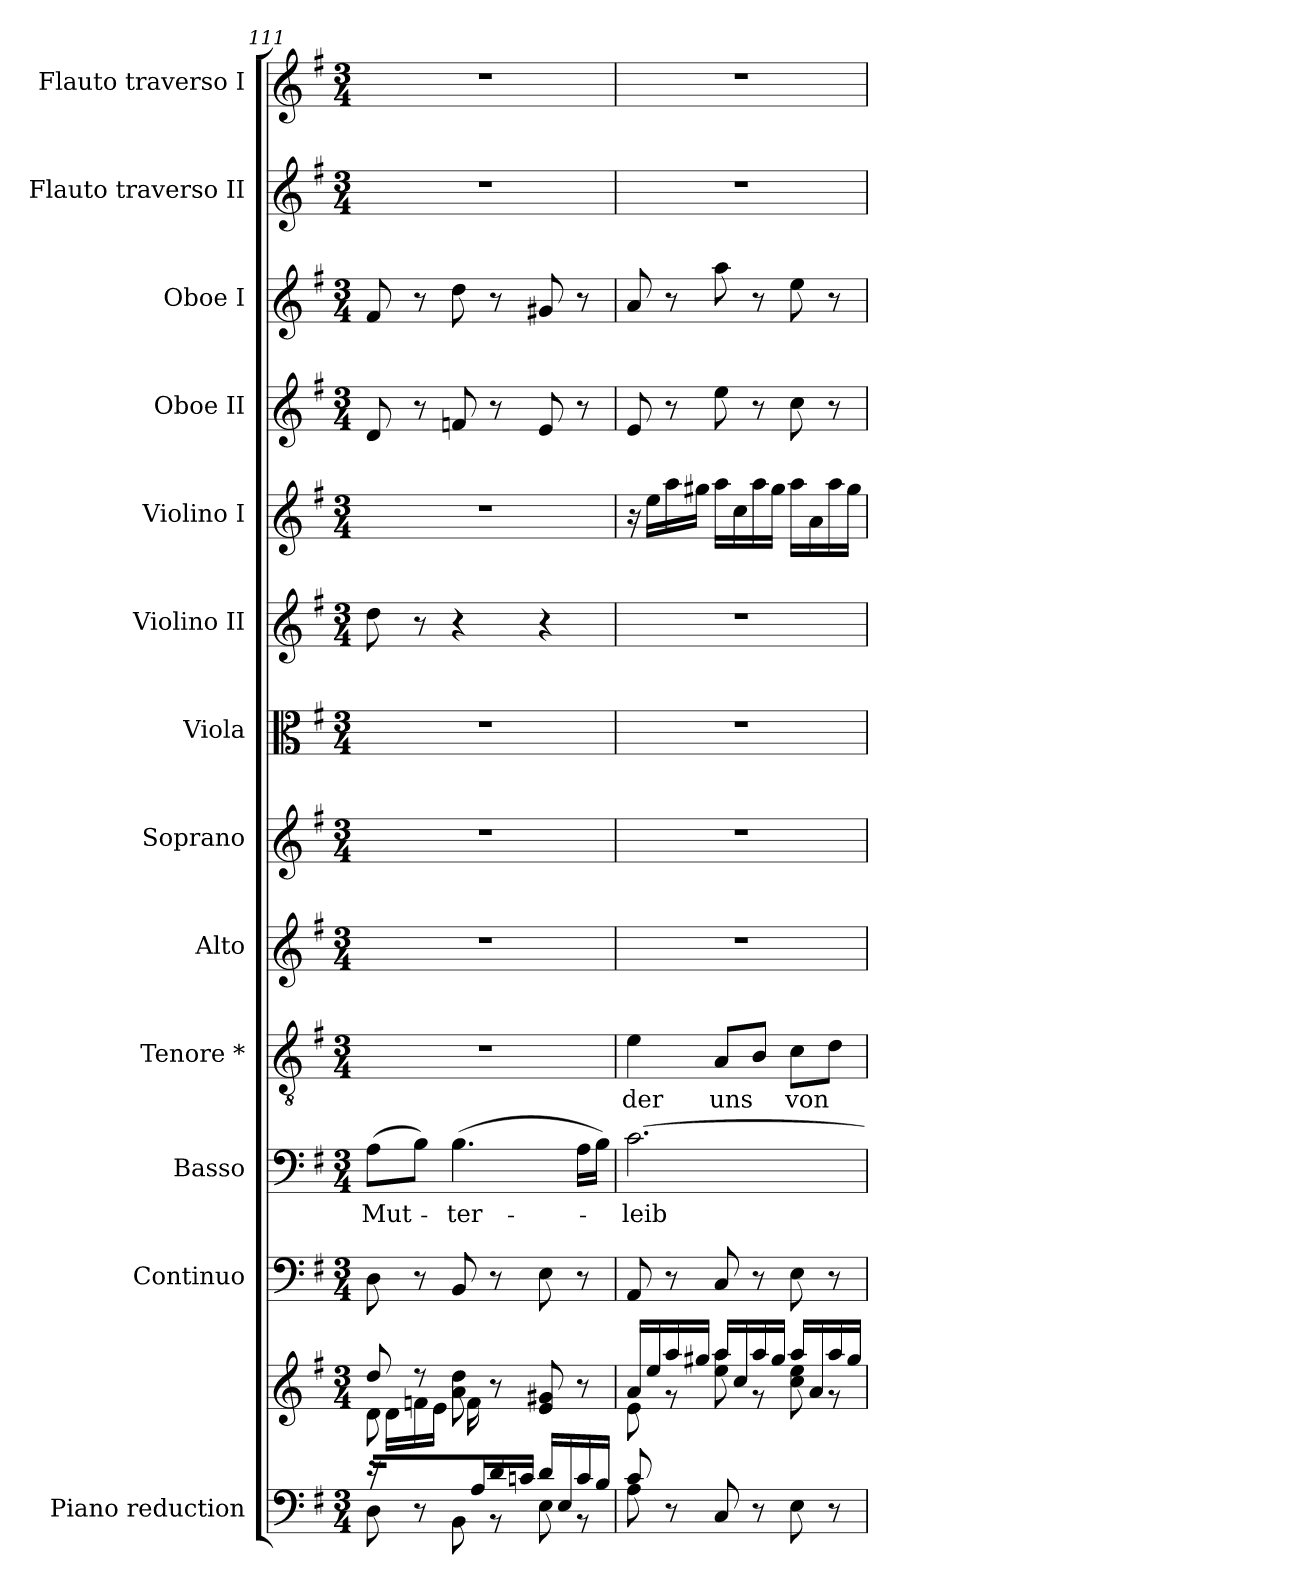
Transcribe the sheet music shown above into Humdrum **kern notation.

**kern	**kern	**kern	**kern	**text	**kern	**text	**kern	**kern	**kern	**kern	**kern	**kern	**kern	**kern	**kern
*part13	*part13	*part12	*part11	*part11	*part10	*part10	*part9	*part8	*part7	*part6	*part5	*part4	*part3	*part2	*part1
*staff14	*staff13	*staff12	*staff11	*staff11	*staff10	*staff10	*staff9	*staff8	*staff7	*staff6	*staff5	*staff4	*staff3	*staff2	*staff1
*I"Piano reduction	*	*I"Continuo	*I"Basso	*	*I"Tenore *	*	*I"Alto	*I"Soprano	*I"Viola	*I"Violino II	*I"Violino I	*I"Oboe II	*I"Oboe I	*I"Flauto traverso II	*I"Flauto traverso I
*I'Pno	*	*	*	*	*	*	*	*	*I'Vla	*I'Vln	*I'Vln	*I'Ob	*I'Ob	*	*
*clefF4	*clefG2	*clefF4	*clefF4	*	*clefGv2	*	*clefG2	*clefG2	*clefC3	*clefG2	*clefG2	*clefG2	*clefG2	*clefG2	*clefG2
*k[f#]	*k[f#]	*k[f#]	*k[f#]	*	*k[f#]	*	*k[f#]	*k[f#]	*k[f#]	*k[f#]	*k[f#]	*k[f#]	*k[f#]	*k[f#]	*k[f#]
*M3/4	*M3/4	*M3/4	*M3/4	*	*M3/4	*	*M3/4	*M3/4	*M3/4	*M3/4	*M3/4	*M3/4	*M3/4	*M3/4	*M3/4
=111	=111	=111	=111	=111	=111	=111	=111	=111	=111	=111	=111	=111	=111	=111	=111
*^	*^	*	*	*	*	*	*	*	*	*	*	*	*	*	*
*	*	*	*^	*	*	*	*	*	*	*	*	*	*	*	*	*	*
!	!	!	!	!	!	!	!LO:LY:b	!	!	!	!	!	!	!	!	!	!	!
16r	8D\	8dd/	8d\	16ryy	8D\	(8A\L	Mut-	2.r	.	2.r	2.r	2.r	8dd\	2.r	8d/	8f#/	2.r	2.r
4ryy	.	.	.	16d\LL	.	.	.	.	.	.	.	.	.	.	.	.	.	.
.	8r	8r	8ryy	16fn\	8r	8B\J)	.	.	.	.	.	.	8r	.	8r	8r	.	.
.	.	.	.	16e\JJ	.	.	.	.	.	.	.	.	.	.	.	.	.	.
!	!	!	!	!	!	!	!LO:LY:b	!	!	!	!	!	!	!	!	!	!	!
.	8BB\	8a\ 8dd\	8ryy	16f\LL	8BB/	(4.B\	-ter-	.	.	.	.	.	4r	.	8fn/	8dd\	.	.
16A/	.	.	.	4..ryy	.	.	.	.	.	.	.	.	.	.	.	.	.	.
16d/	8r	8r	8ryy	.	8r	.	.	.	.	.	.	.	.	.	8r	8r	.	.
16cn/JJ	.	.	.	.	.	.	.	.	.	.	.	.	.	.	.	.	.	.
16d/LL	8E\	8e/ 8g#X/	8ryy	.	8E\	.	.	.	.	.	.	.	4r	.	8e/	8g#X/	.	.
16E/	.	.	.	.	.	.	.	.	.	.	.	.	.	.	.	.	.	.
16c/	8r	8r	8ryy	.	8r	16A\LL	.	.	.	.	.	.	.	.	8r	8r	.	.
16B/JJ	.	.	.	.	.	16B\JJ)	.	.	.	.	.	.	.	.	.	.	.	.
*	*	*	*v	*v	*	*	*	*	*	*	*	*	*	*	*	*	*	*
=112	=112	=112	=112	=112	=112	=112	=112	=112	=112	=112	=112	=112	=112	=112	=112	=112	=112
!	!	!	!	!	!	!LO:LY:b	!	!LO:LY:b	!	!	!	!	!	!	!	!	!
8c/	8A\	16a/LL	8e\	8AA/	[2.c\	-leib	4e\	der	2.r	2.r	2.r	2.r	16r	8e/	8a/	2.r	2.r
.	.	16ee/	.	.	.	.	.	.	.	.	.	.	16ee\LL	.	.	.	.
8r	8ryy	16aa/	8r	8r	.	.	.	.	.	.	.	.	16aa\	8r	8r	.	.
.	.	16gg#X/JJ	.	.	.	.	.	.	.	.	.	.	16gg#X\JJ	.	.	.	.
!	!	!	!	!	!	!	!	!LO:LY:b	!	!	!	!	!	!	!	!	!
8ryy	8C/	16aa/LL	8ee\ 8aa\	8C/	.	.	8A/L	uns	.	.	.	.	16aa\LL	8ee\	8aa\	.	.
.	.	16cc/	.	.	.	.	.	.	.	.	.	.	16cc\	.	.	.	.
8r	8ryy	16aa/	8r	8r	.	.	8B/J	.	.	.	.	.	16aa\	8r	8r	.	.
.	.	16gg#/JJ	.	.	.	.	.	.	.	.	.	.	16gg#\JJ	.	.	.	.
!	!	!	!	!	!	!	!	!LO:LY:b	!	!	!	!	!	!	!	!	!
8ryy	8E\	16aa/LL	8cc\ 8ee\	8E\	.	.	8c\L	von	.	.	.	.	16aa\LL	8cc\	8ee\	.	.
.	.	16a/	.	.	.	.	.	.	.	.	.	.	16a\	.	.	.	.
8r	8ryy	16aa/	8r	8r	.	.	8d\J	.	.	.	.	.	16aa\	8r	8r	.	.
.	.	16gg#/JJ	.	.	.	.	.	.	.	.	.	.	16gg#\JJ	.	.	.	.
*v	*v	*	*	*	*	*	*	*	*	*	*	*	*	*	*	*	*
*	*v	*v	*	*	*	*	*	*	*	*	*	*	*	*	*	*
=	=	=	=	=	=	=	=	=	=	=	=	=	=	=	=
*-	*-	*-	*-	*-	*-	*-	*-	*-	*-	*-	*-	*-	*-	*-	*-
